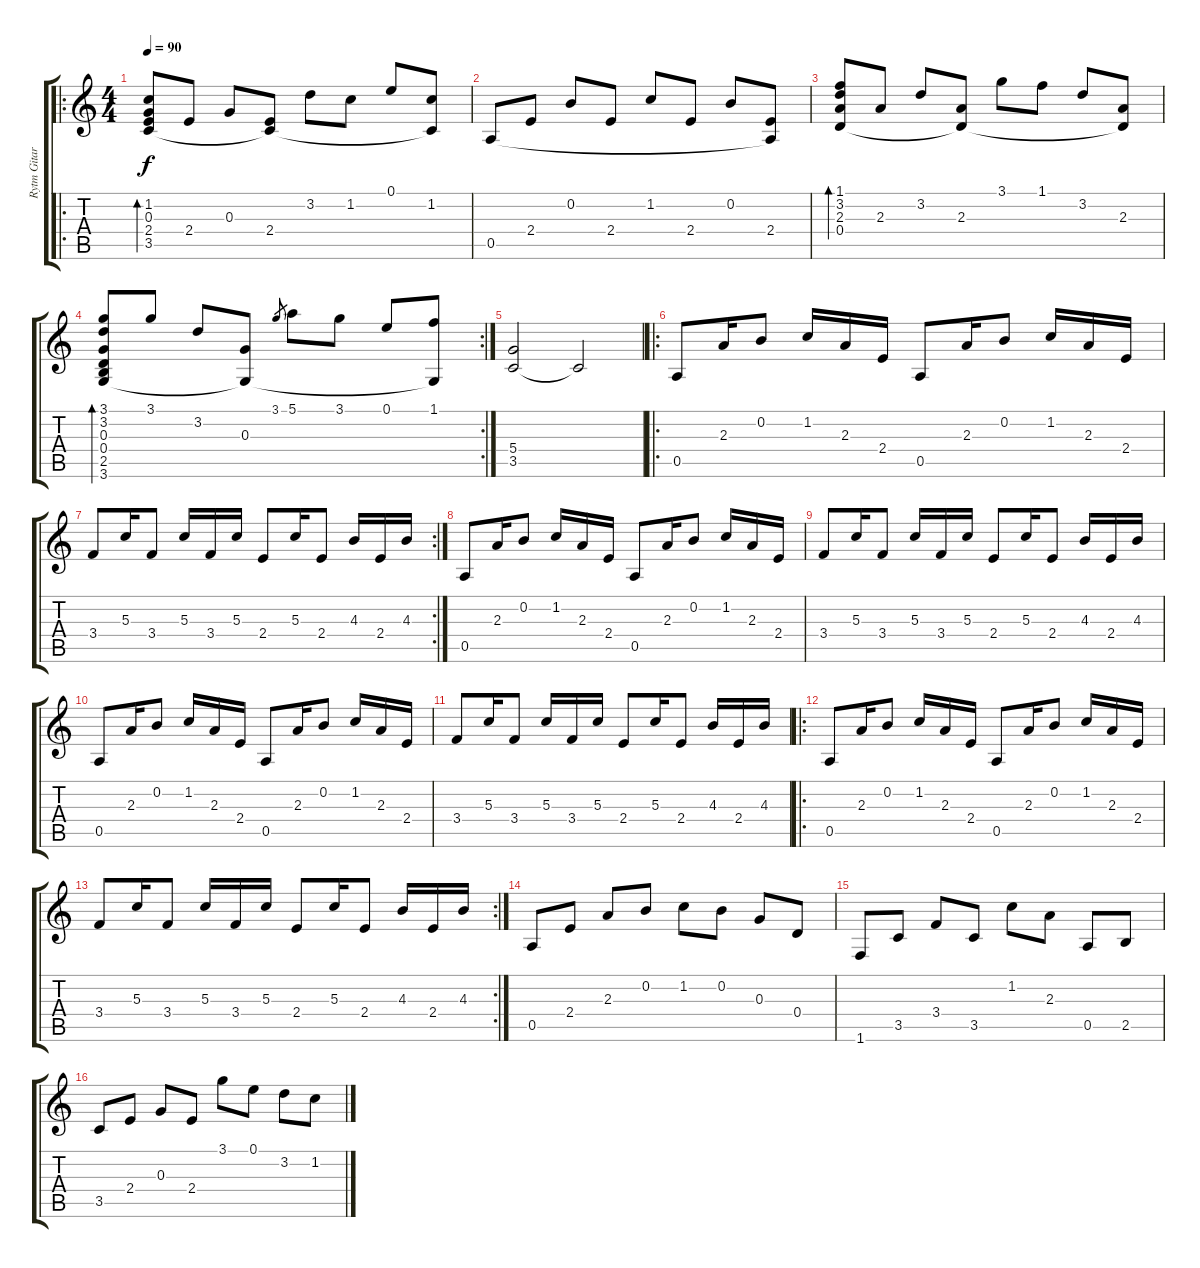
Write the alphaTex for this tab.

\track ("Rytm Gitarr" "Rytm Gitar") {instrument acousticguitarnylon}
\staff {score tabs}
\tuning (E4 B3 G3 D3 A2 E2) {hide}
\ro
\ts (4 4)
\tempo 90
\clef g2
\ks c
(1.2 0.3 2.4 3.5).8{bd 60 dy f instrument acousticguitarnylon} 2.4.8 0.3.8 (2.4 3.5{t}).8 3.2.8 1.2.8 0.1.8 (1.2 3.5{t}).8 |
0.5.8 2.4.8 0.2.8 2.4.8 1.2.8 2.4.8 0.2.8 (2.4 0.5{t}).8 |
(1.1 3.2 2.3 0.4).8{bd 60} 2.3.8 3.2.8 (2.3 0.4{t}).8 3.1.8 1.1.8 3.2.8 (2.3 0.4{t}).8 |
\rc 2
(3.1 3.2 0.3 0.4 2.5 3.6).8{bd 60} 3.1.8 3.2.8 (0.3 3.6{t}).8 3.1.8{gr} 5.1.8 3.1.8 0.1.8 (1.1 3.6{t}).8 |
(5.4 3.5).2{instrument distortionguitar} 3.5{t}.2 |
\ro
0.5.8{instrument acousticguitarnylon} 2.3.16 0.2.8 1.2.16 2.3.16 2.4.16 0.5.8 2.3.16 0.2.8 1.2.16 2.3.16 2.4.16 |
\rc 2
3.4.8 5.3.16 3.4.8 5.3.16 3.4.16 5.3.16 2.4.8 5.3.16 2.4.8 4.3.16 2.4.16 4.3.16 |
0.5.8 2.3.16 0.2.8 1.2.16 2.3.16 2.4.16 0.5.8 2.3.16 0.2.8 1.2.16 2.3.16 2.4.16 |
3.4.8 5.3.16 3.4.8 5.3.16 3.4.16 5.3.16 2.4.8 5.3.16 2.4.8 4.3.16 2.4.16 4.3.16 |
0.5.8 2.3.16 0.2.8 1.2.16 2.3.16 2.4.16 0.5.8 2.3.16 0.2.8 1.2.16 2.3.16 2.4.16 |
3.4.8 5.3.16 3.4.8 5.3.16 3.4.16 5.3.16 2.4.8 5.3.16 2.4.8 4.3.16 2.4.16 4.3.16 |
\ro
0.5.8{instrument distortionguitar} 2.3.16 0.2.8 1.2.16 2.3.16 2.4.16 0.5.8 2.3.16 0.2.8 1.2.16 2.3.16 2.4.16 |
\rc 2
3.4.8 5.3.16 3.4.8 5.3.16 3.4.16 5.3.16 2.4.8 5.3.16 2.4.8 4.3.16 2.4.16 4.3.16 |
0.5.8{instrument distortionguitar} 2.4.8 2.3.8 0.2.8 1.2.8 0.2.8 0.3.8 0.4.8 |
1.6.8 3.5.8 3.4.8 3.5.8 1.2.8 2.3.8 0.5.8 2.5.8 |
3.5.8 2.4.8 0.3.8 2.4.8 3.1.8 0.1.8 3.2.8 1.2.8
